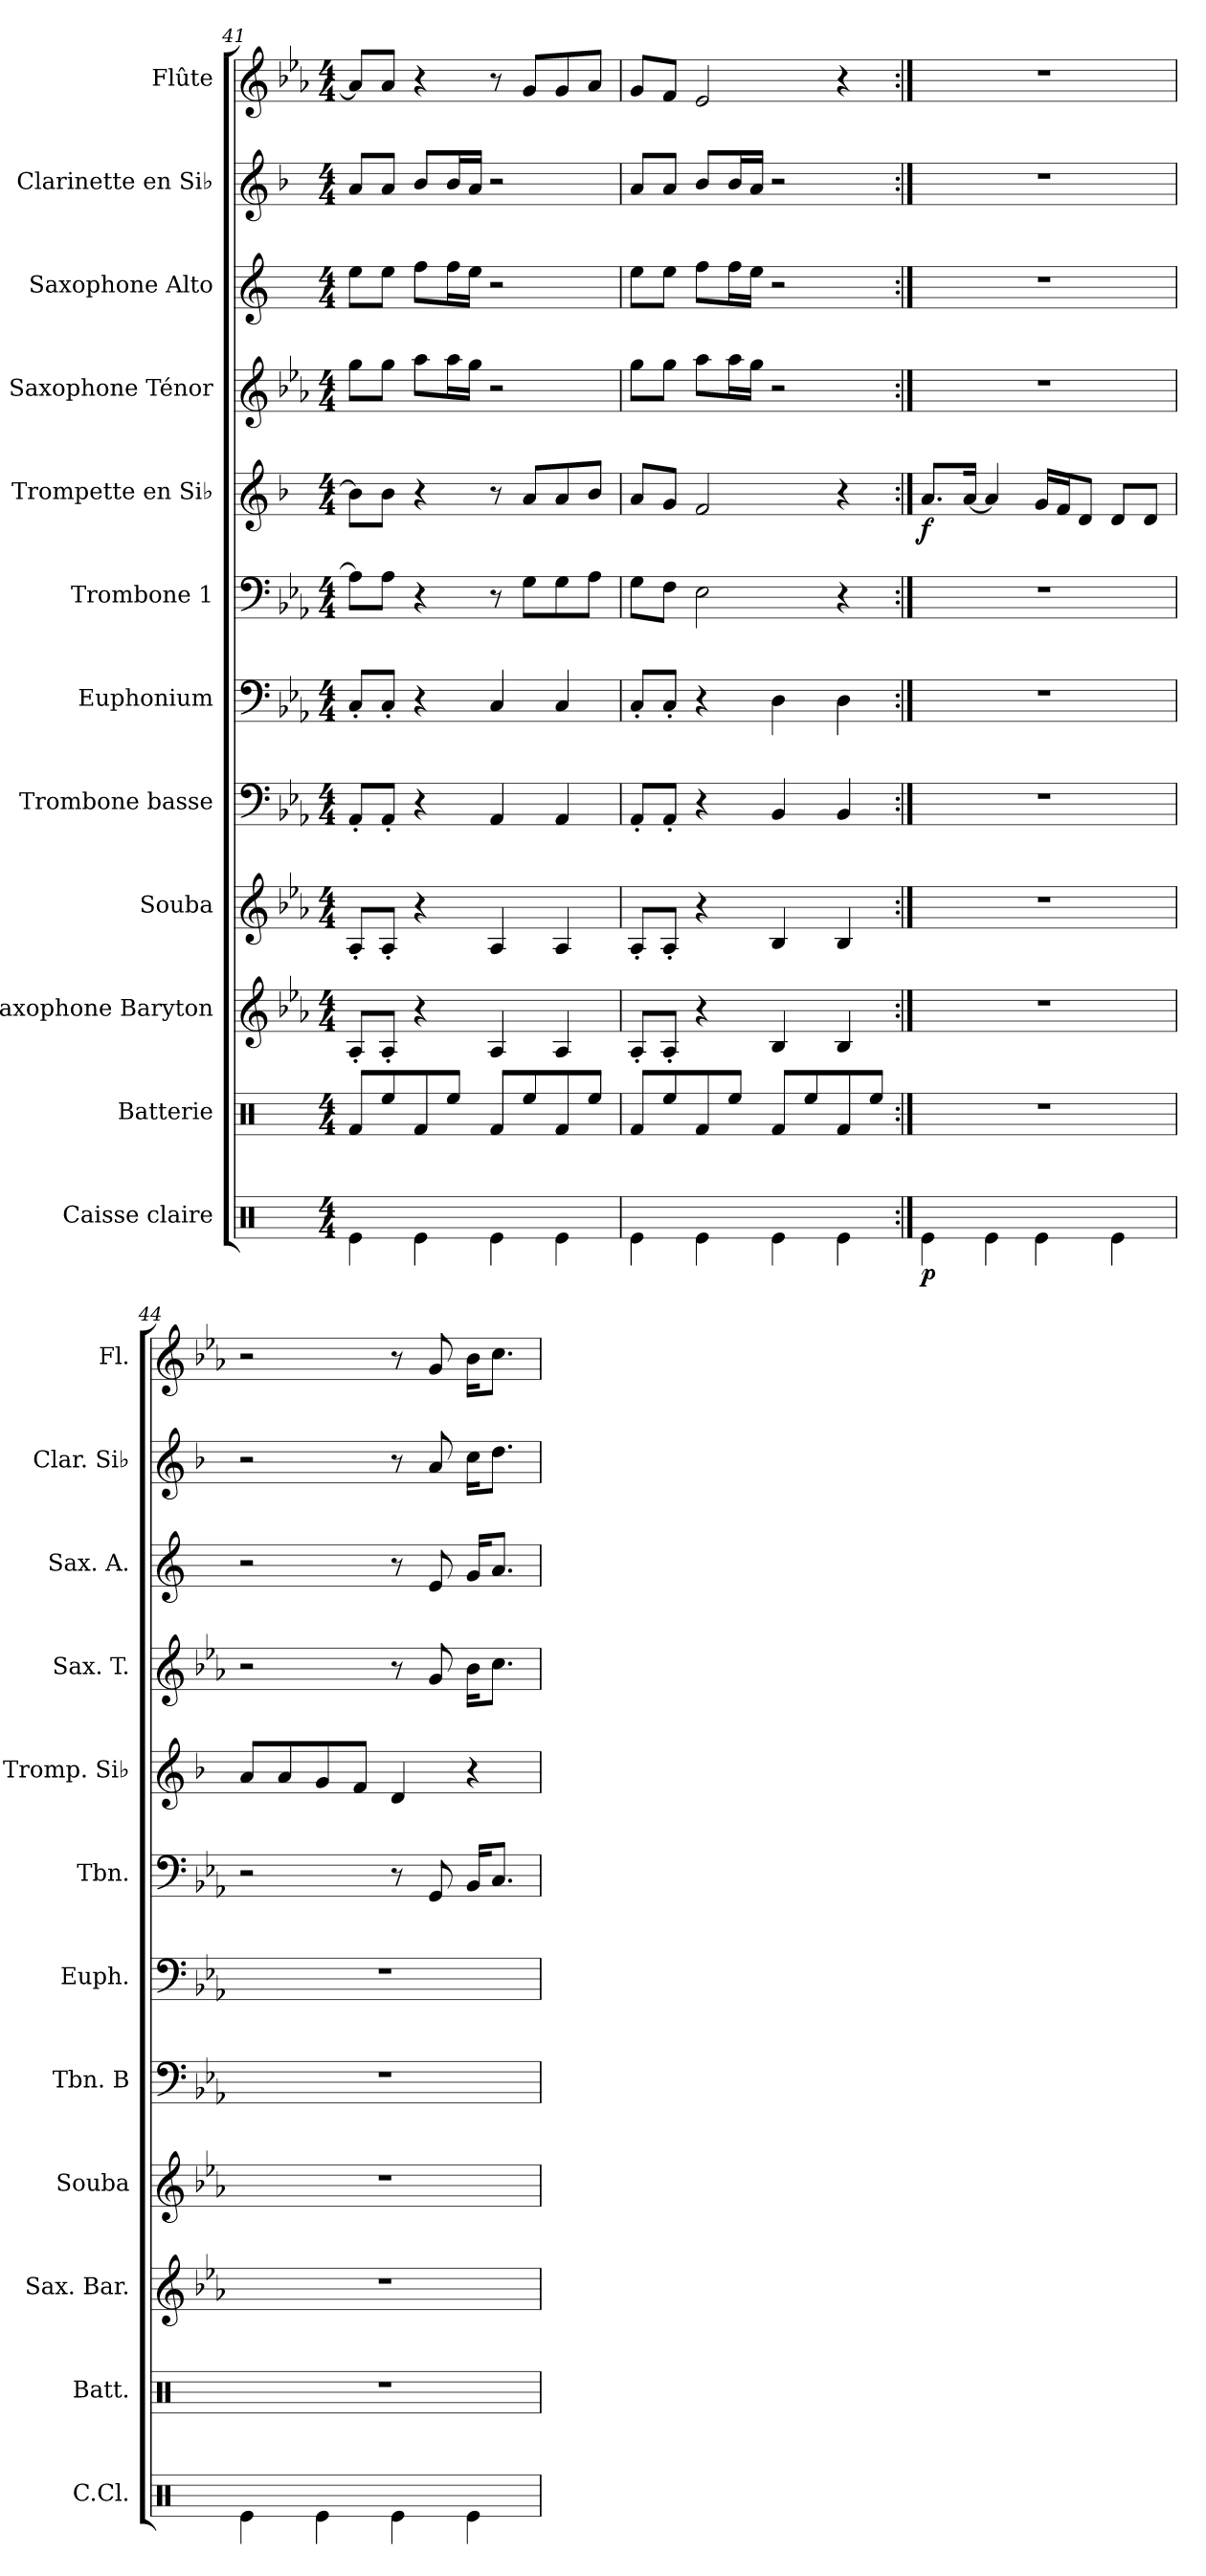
**kern	**dynam	**kern	**kern	**kern	**kern	**kern	**kern	**kern	**dynam	**kern	**kern	**kern	**kern
*part12	*part12	*part11	*part10	*part9	*part8	*part7	*part6	*part5	*part5	*part4	*part3	*part2	*part1
*staff12	*staff12	*staff11	*staff10	*staff9	*staff8	*staff7	*staff6	*staff5	*staff5	*staff4	*staff3	*staff2	*staff1
*I"Caisse claire	*	*I"Batterie	*I"Saxophone Baryton	*I"Souba	*I"Trombone basse	*I"Euphonium	*I"Trombone 1	*I"Trompette en Si♭	*	*I"Saxophone Ténor	*I"Saxophone Alto	*I"Clarinette en Si♭	*I"Flûte
*I'C.Cl.	*	*I'Batt.	*I'Sax. Bar.	*I'Souba	*I'Tbn. B	*I'Euph.	*I'Tbn.	*I'Tromp. Si♭	*	*I'Sax. T.	*I'Sax. A.	*I'Clar. Si♭	*I'Fl.
*clefX	*	*clefX	*clefG2	*clefG2	*clefF4	*clefF4	*clefF4	*clefG2	*	*clefG2	*clefG2	*clefG2	*clefG2
*	*	*	*ITrd12c21	*ITrd7c12	*	*	*	*ITrd1c2	*	*ITrd8c14	*ITrd5c9	*ITrd1c2	*
*k[]	*	*k[]	*k[b-e-a-]	*k[b-e-a-]	*k[b-e-a-]	*k[b-e-a-]	*k[b-e-a-]	*k[b-e-a-]	*	*k[b-e-a-]	*k[b-e-a-]	*k[b-e-a-]	*k[b-e-a-]
*M4/4	*	*M4/4	*M4/4	*M4/4	*M4/4	*M4/4	*M4/4	*M4/4	*	*M4/4	*M4/4	*M4/4	*M4/4
=41	=41	=41	=41	=41	=41	=41	=41	=41	=41	=41	=41	=41	=41
4Re\	.	8Rf/L	8AA-'/L	8AA-'/L	8AA-'/L	8C'/L	8A-\L]	8a-\L]	.	8g\L	8g\L	8g/L	8a-/L]
.	.	8Ree/	8AA-'/J	8AA-'/J	8AA-'/J	8C'/J	8A-\J	8a-\J	.	8g\J	8g\J	8g/J	8a-/J
4Re\	.	8Rf/	4r	4r	4r	4r	4r	4r	.	8a-\L	8a-\L	8a-/L	4r
.	.	8Ree/J	.	.	.	.	.	.	.	16a-\L	16a-\L	16a-/L	.
.	.	.	.	.	.	.	.	.	.	16g\JJ	16g\JJ	16g/JJ	.
4Re\	.	8Rf/L	4AA-/	4AA-/	4AA-/	4C/	8r	8r	.	2r	2r	2r	8r
.	.	8Ree/	.	.	.	.	8G\L	8g/L	.	.	.	.	8g/L
4Re\	.	8Rf/	4AA-/	4AA-/	4AA-/	4C/	8G\	8g/	.	.	.	.	8g/
.	.	8Ree/J	.	.	.	.	8A-\J	8a-/J	.	.	.	.	8a-/J
!!LO:PB:g=z
=42	=42	=42	=42	=42	=42	=42	=42	=42	=42	=42	=42	=42	=42
4Re\	.	8Rf/L	8AA-'/L	8AA-'/L	8AA-'/L	8C'/L	8G\L	8g/L	.	8g\L	8g\L	8g/L	8g/L
.	.	8Ree/	8AA-'/J	8AA-'/J	8AA-'/J	8C'/J	8F\J	8f/J	.	8g\J	8g\J	8g/J	8f/J
4Re\	.	8Rf/	4r	4r	4r	4r	2E-\	2e-/	.	8a-\L	8a-\L	8a-/L	2e-/
.	.	8Ree/J	.	.	.	.	.	.	.	16a-\L	16a-\L	16a-/L	.
.	.	.	.	.	.	.	.	.	.	16g\JJ	16g\JJ	16g/JJ	.
4Re\	.	8Rf/L	4BB-/	4BB-/	4BB-/	4D\	.	.	.	2r	2r	2r	.
.	.	8Ree/	.	.	.	.	.	.	.	.	.	.	.
4Re\	.	8Rf/	4BB-/	4BB-/	4BB-/	4D\	4r	4r	.	.	.	.	4r
.	.	8Ree/J	.	.	.	.	.	.	.	.	.	.	.
=43:|!	=43:|!	=43:|!	=43:|!	=43:|!	=43:|!	=43:|!	=43:|!	=43:|!	=43:|!	=43:|!	=43:|!	=43:|!	=43:|!
!	!LO:DY:b	!	!	!	!	!	!	!	!LO:DY:b	!	!	!	!
4Re\	p	1r	1r	1r	1r	1r	1r	8.g/L	f	1r	1r	1r	1r
.	.	.	.	.	.	.	.	[16g/Jk	.	.	.	.	.
4Re\	.	.	.	.	.	.	.	4g/]	.	.	.	.	.
4Re\	.	.	.	.	.	.	.	16f/LL	.	.	.	.	.
.	.	.	.	.	.	.	.	16e-/J	.	.	.	.	.
.	.	.	.	.	.	.	.	8c/J	.	.	.	.	.
4Re\	.	.	.	.	.	.	.	8c/L	.	.	.	.	.
.	.	.	.	.	.	.	.	8c/J	.	.	.	.	.
=44	=44	=44	=44	=44	=44	=44	=44	=44	=44	=44	=44	=44	=44
4Re\	.	1r	1r	1r	1r	1r	2r	8g/L	.	2r	2r	2r	2r
.	.	.	.	.	.	.	.	8g/	.	.	.	.	.
4Re\	.	.	.	.	.	.	.	8f/	.	.	.	.	.
.	.	.	.	.	.	.	.	8e-/J	.	.	.	.	.
4Re\	.	.	.	.	.	.	8r	4c/	.	8r	8r	8r	8r
.	.	.	.	.	.	.	8GG/	.	.	8G/	8G/	8g/	8g/
4Re\	.	.	.	.	.	.	16BB-/KL	4r	.	16B-\KL	16B-/KL	16b-\KL	16b-\KL
.	.	.	.	.	.	.	8.C/J	.	.	8.c\J	8.c/J	8.cc\J	8.cc\J
=	=	=	=	=	=	=	=	=	=	=	=	=	=
*-	*-	*-	*-	*-	*-	*-	*-	*-	*-	*-	*-	*-	*-
